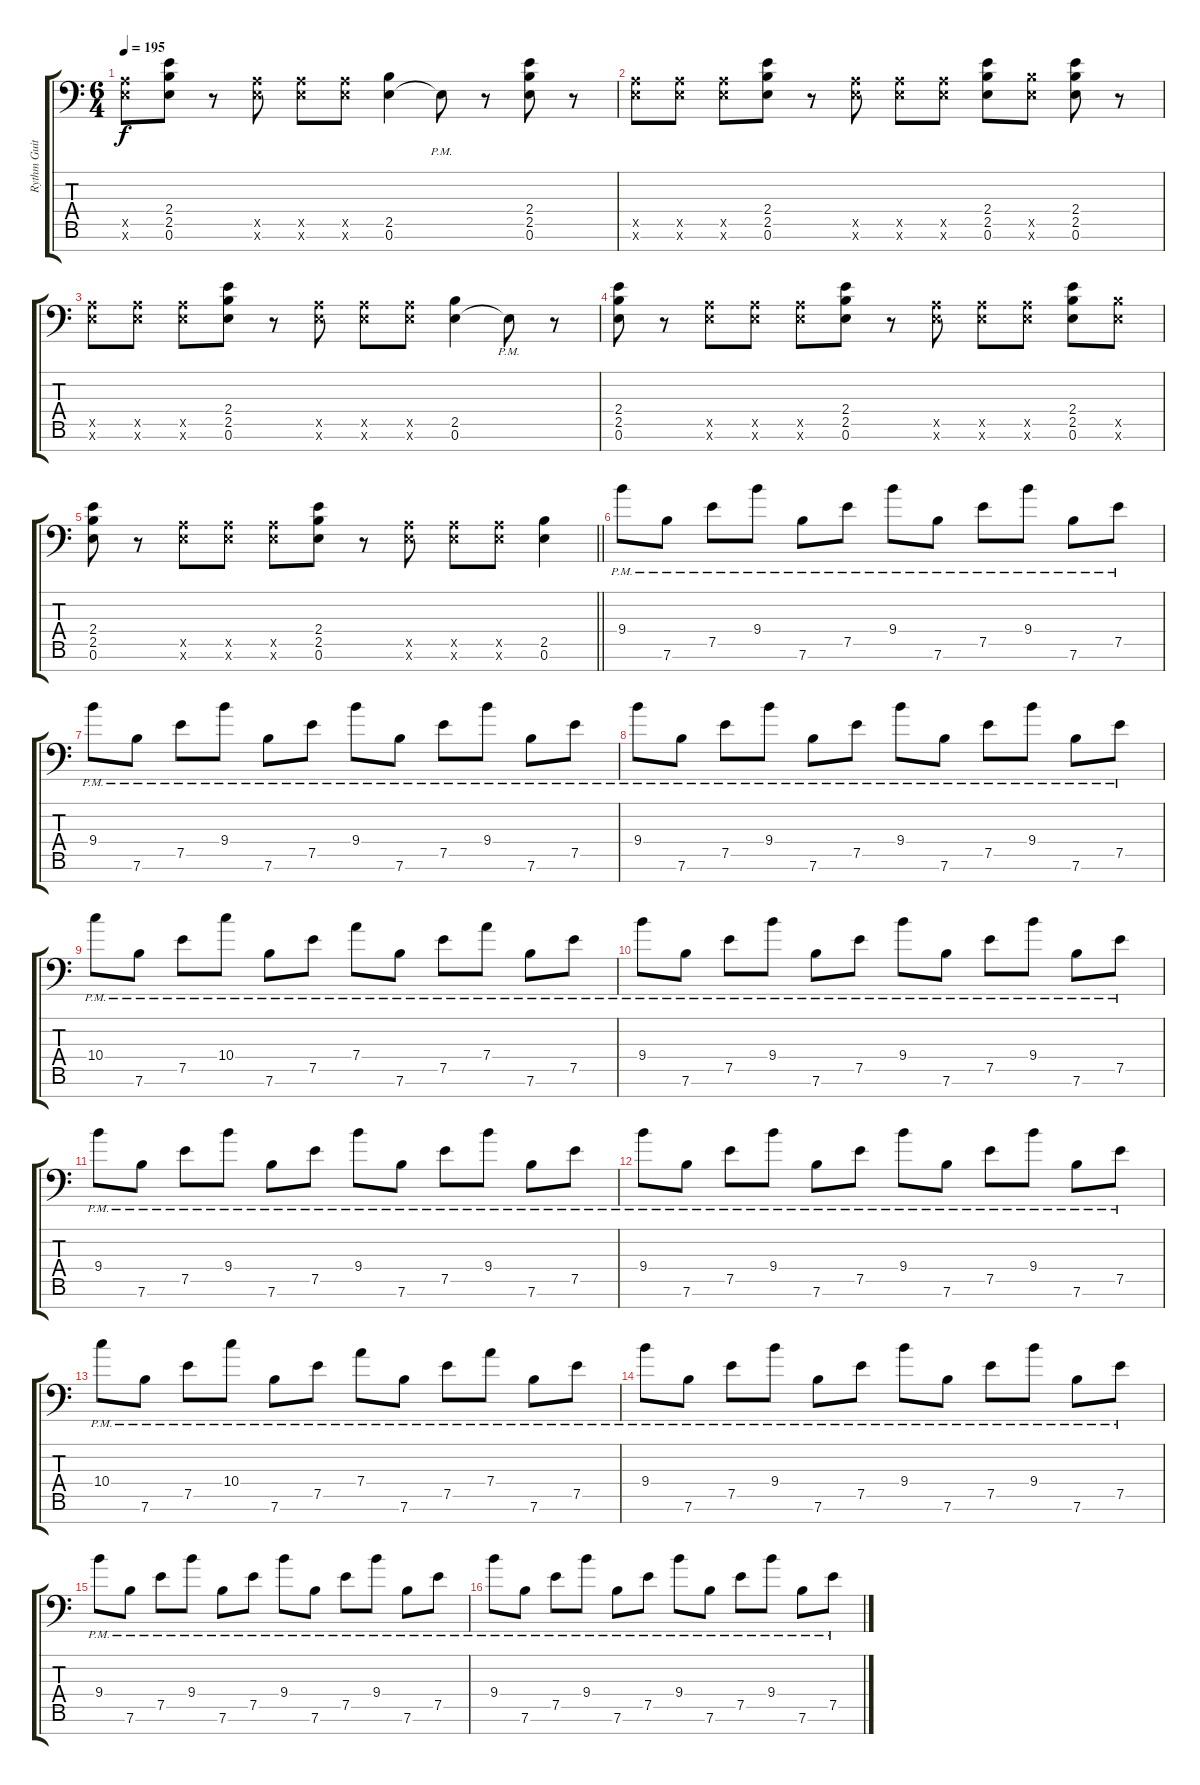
\track ("Rythm Guitar #2" "Rythm Guit") {instrument distortionguitar}
\staff {score tabs}
\tuning (D4 A3 E3 D3 A2 E2 A1) {hide}
\ts (6 4)
\tempo 195
\clef f4
\ks c
(0.5{x} 0.6{x}).8{dy f} (2.4 2.5 0.6).8 r.8 (0.5{x} 0.6{x}).8 (0.5{x} 0.6{x}).8 (0.5{x} 0.6{x}).8 (2.5 0.6).4 0.6{pm t}.8 r.8 (2.4 2.5 0.6).8 r.8 |
(0.5{x} 0.6{x}).8 (0.5{x} 0.6{x}).8 (0.5{x} 0.6{x}).8 (2.4 2.5 0.6).8 r.8 (0.5{x} 0.6{x}).8 (0.5{x} 0.6{x}).8 (0.5{x} 0.6{x}).8 (2.4 2.5 0.6).8 (2.5{x} 0.6{x}).8 (2.4 2.5 0.6).8 r.8 |
(0.5{x} 0.6{x}).8 (0.5{x} 0.6{x}).8 (0.5{x} 0.6{x}).8 (2.4 2.5 0.6).8 r.8 (0.5{x} 0.6{x}).8 (0.5{x} 0.6{x}).8 (0.5{x} 0.6{x}).8 (2.5 0.6).4 0.6{pm t}.8 r.8 |
(2.4 2.5 0.6).8 r.8 (0.5{x} 0.6{x}).8 (0.5{x} 0.6{x}).8 (0.5{x} 0.6{x}).8 (2.4 2.5 0.6).8 r.8 (0.5{x} 0.6{x}).8 (0.5{x} 0.6{x}).8 (0.5{x} 0.6{x}).8 (2.4 2.5 0.6).8 (2.5{x} 0.6{x}).8 |
\barLineRight lightlight
(2.4 2.5 0.6).8 r.8 (0.5{x} 0.6{x}).8 (0.5{x} 0.6{x}).8 (0.5{x} 0.6{x}).8 (2.4 2.5 0.6).8 r.8 (0.5{x} 0.6{x}).8 (0.5{x} 0.6{x}).8 (0.5{x} 0.6{x}).8 (2.5 0.6).4 |
\section ("" "")
9.4{pm}.8 7.6{pm}.8 7.5{pm}.8 9.4{pm}.8 7.6{pm}.8 7.5{pm}.8 9.4{pm}.8 7.6{pm}.8 7.5{pm}.8 9.4{pm}.8 7.6{pm}.8 7.5{pm}.8 |
9.4{pm}.8 7.6{pm}.8 7.5{pm}.8 9.4{pm}.8 7.6{pm}.8 7.5{pm}.8 9.4{pm}.8 7.6{pm}.8 7.5{pm}.8 9.4{pm}.8 7.6{pm}.8 7.5{pm}.8 |
9.4{pm}.8 7.6{pm}.8 7.5{pm}.8 9.4{pm}.8 7.6{pm}.8 7.5{pm}.8 9.4{pm}.8 7.6{pm}.8 7.5{pm}.8 9.4{pm}.8 7.6{pm}.8 7.5{pm}.8 |
10.4{pm}.8 7.6{pm}.8 7.5{pm}.8 10.4{pm}.8 7.6{pm}.8 7.5{pm}.8 7.4{pm}.8 7.6{pm}.8 7.5{pm}.8 7.4{pm}.8 7.6{pm}.8 7.5{pm}.8 |
9.4{pm}.8 7.6{pm}.8 7.5{pm}.8 9.4{pm}.8 7.6{pm}.8 7.5{pm}.8 9.4{pm}.8 7.6{pm}.8 7.5{pm}.8 9.4{pm}.8 7.6{pm}.8 7.5{pm}.8 |
9.4{pm}.8 7.6{pm}.8 7.5{pm}.8 9.4{pm}.8 7.6{pm}.8 7.5{pm}.8 9.4{pm}.8 7.6{pm}.8 7.5{pm}.8 9.4{pm}.8 7.6{pm}.8 7.5{pm}.8 |
9.4{pm}.8 7.6{pm}.8 7.5{pm}.8 9.4{pm}.8 7.6{pm}.8 7.5{pm}.8 9.4{pm}.8 7.6{pm}.8 7.5{pm}.8 9.4{pm}.8 7.6{pm}.8 7.5{pm}.8 |
10.4{pm}.8 7.6{pm}.8 7.5{pm}.8 10.4{pm}.8 7.6{pm}.8 7.5{pm}.8 7.4{pm}.8 7.6{pm}.8 7.5{pm}.8 7.4{pm}.8 7.6{pm}.8 7.5{pm}.8 |
9.4{pm}.8 7.6{pm}.8 7.5{pm}.8 9.4{pm}.8 7.6{pm}.8 7.5{pm}.8 9.4{pm}.8 7.6{pm}.8 7.5{pm}.8 9.4{pm}.8 7.6{pm}.8 7.5{pm}.8 |
9.4{pm}.8 7.6{pm}.8 7.5{pm}.8 9.4{pm}.8 7.6{pm}.8 7.5{pm}.8 9.4{pm}.8 7.6{pm}.8 7.5{pm}.8 9.4{pm}.8 7.6{pm}.8 7.5{pm}.8 |
9.4{pm}.8 7.6{pm}.8 7.5{pm}.8 9.4{pm}.8 7.6{pm}.8 7.5{pm}.8 9.4{pm}.8 7.6{pm}.8 7.5{pm}.8 9.4{pm}.8 7.6{pm}.8 7.5{pm}.8
